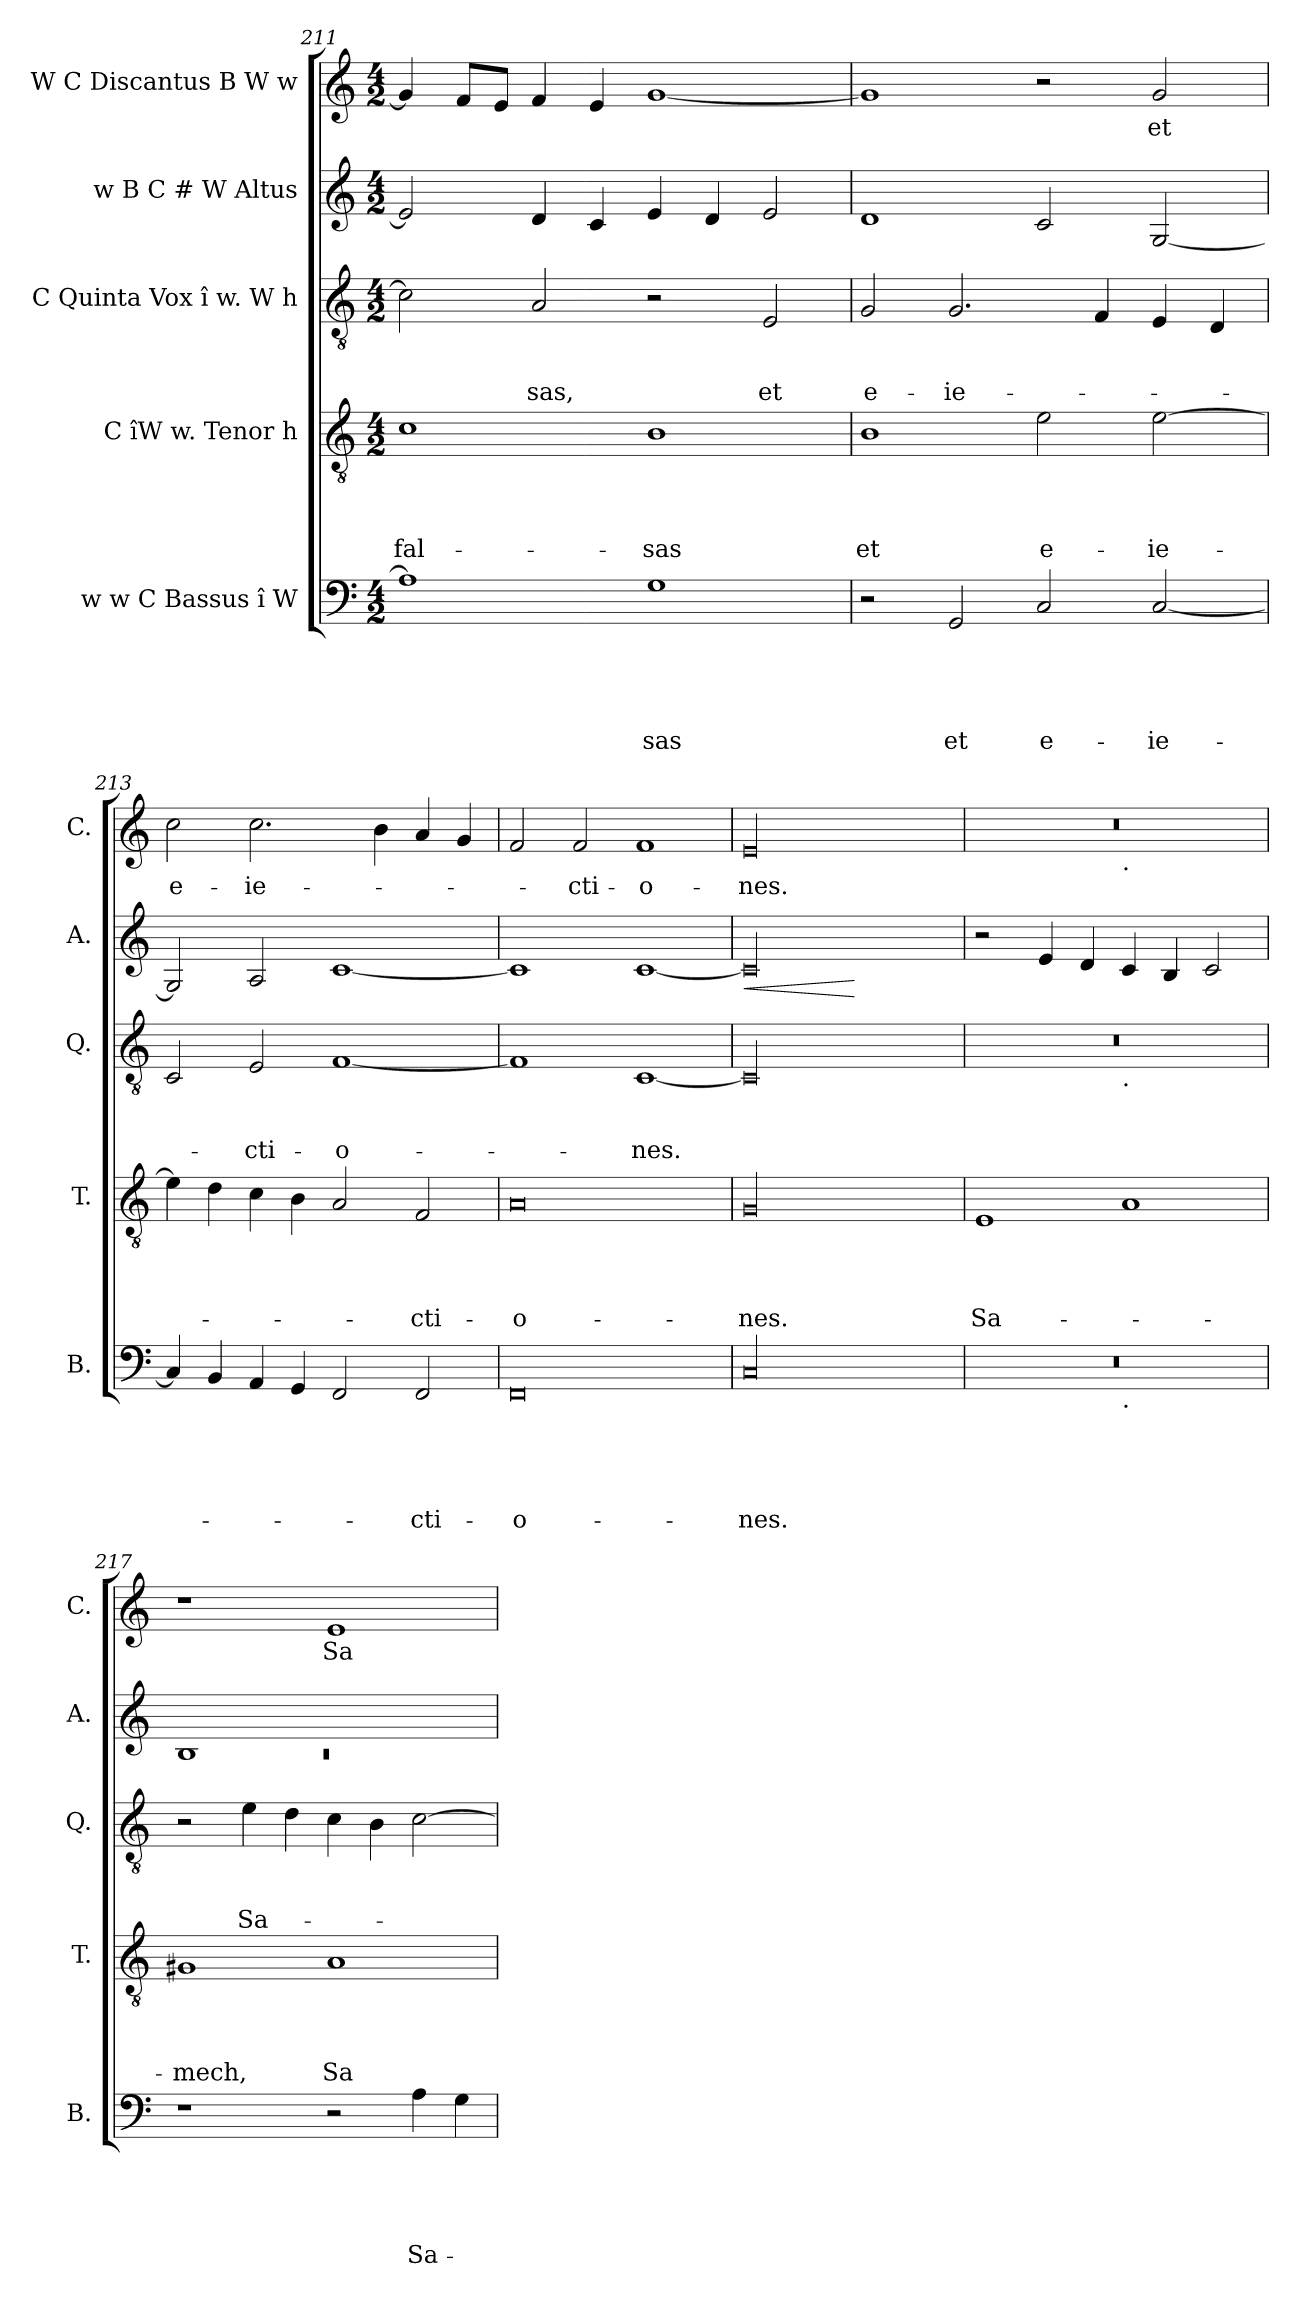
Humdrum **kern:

**kern	**text	**text	**text	**text	**text	**kern	**text	**text	**text	**text	**kern	**text	**text	**text	**kern	**dynam	**kern	**text
*part5	*part5	*part5	*part5	*part5	*part5	*part4	*part4	*part4	*part4	*part4	*part3	*part3	*part3	*part3	*part2	*part2	*part1	*part1
*staff5	*staff5	*staff5	*staff5	*staff5	*staff5	*staff4	*staff4	*staff4	*staff4	*staff4	*staff3	*staff3	*staff3	*staff3	*staff2	*staff2	*staff1	*staff1
*I"w w C Bassus î W	*	*	*	*	*	*I"C îW w. Tenor h	*	*	*	*	*I"C Quinta Vox î w. W h	*	*	*	*I"w B C # W Altus	*	*I"W C Discantus B W w	*
*I'B.	*	*	*	*	*	*I'T.	*	*	*	*	*I'Q.	*	*	*	*I'A.	*	*I'C.	*
*clefF4	*	*	*	*	*	*clefGv2	*	*	*	*	*clefGv2	*	*	*	*clefG2	*	*clefG2	*
*k[]	*	*	*	*	*	*k[]	*	*	*	*	*k[]	*	*	*	*k[]	*	*k[]	*
*C:	*	*	*	*	*	*C:	*	*	*	*	*C:	*	*	*	*C:	*	*C:	*
*M4/2	*	*	*	*	*	*M4/2	*	*	*	*	*M4/2	*	*	*	*M4/2	*	*M4/2	*
=211	=211	=211	=211	=211	=211	=211	=211	=211	=211	=211	=211	=211	=211	=211	=211	=211	=211	=211
!	!	!	!	!	!	!	!	!	!	!LO:LY:b	!	!	!	!	!	!	!	!
1A]	.	.	.	.	.	1c	.	.	.	fal-	2c\]	.	.	.	2e/]	.	4g/]	.
.	.	.	.	.	.	.	.	.	.	.	.	.	.	.	.	.	8f/L	.
.	.	.	.	.	.	.	.	.	.	.	.	.	.	.	.	.	8e/J	.
!	!	!	!	!	!	!	!	!	!	!	!	!	!	!LO:LY:b	!	!	!	!
.	.	.	.	.	.	.	.	.	.	.	2A/	.	.	-sas,	4d/	.	4f/	.
.	.	.	.	.	.	.	.	.	.	.	.	.	.	.	4c/	.	4e/	.
!	!	!	!	!	!LO:LY:b	!	!	!	!	!LO:LY:b	!	!	!	!	!	!	!	!
1G	.	.	.	.	-sas	1B	.	.	.	-sas	2r	.	.	.	4e/	.	[<1g	.
.	.	.	.	.	.	.	.	.	.	.	.	.	.	.	4d/	.	.	.
!	!	!	!	!	!	!	!	!	!	!	!	!	!	!LO:LY:b	!	!	!	!
.	.	.	.	.	.	.	.	.	.	.	2E/	.	.	et	2e/	.	.	.
=212	=212	=212	=212	=212	=212	=212	=212	=212	=212	=212	=212	=212	=212	=212	=212	=212	=212	=212
!	!	!	!	!	!	!	!	!	!	!LO:LY:b	!	!	!	!LO:LY:b	!	!	!	!
2r	.	.	.	.	.	1B	.	.	.	et	2G/	.	.	e-	1d	.	1g]	.
!	!	!	!	!	!LO:LY:b	!	!	!	!	!	!	!	!	!LO:LY:b	!	!	!	!
2GG/	.	.	.	.	et	.	.	.	.	.	2.G/	.	.	-ie-	.	.	.	.
!	!	!	!	!	!LO:LY:b	!	!	!	!	!LO:LY:b	!	!	!	!	!	!	!	!
2C/	.	.	.	.	e-	2e\	.	.	.	e-	.	.	.	.	2c/	.	2r	.
.	.	.	.	.	.	.	.	.	.	.	4F/	.	.	.	.	.	.	.
!	!	!	!	!	!LO:LY:b	!	!	!	!	!LO:LY:b	!	!	!	!	!	!	!	!LO:LY:b
[<2C/	.	.	.	.	-ie-	[<2e\	.	.	.	-ie-	4E/	.	.	.	[<2G/	.	2g/	et
.	.	.	.	.	.	.	.	.	.	.	4D/	.	.	.	.	.	.	.
!!LO:LB:g=z
=213	=213	=213	=213	=213	=213	=213	=213	=213	=213	=213	=213	=213	=213	=213	=213	=213	=213	=213
!	!	!	!	!	!	!	!	!	!	!	!	!	!	!	!	!	!	!LO:LY:b
4C/]	.	.	.	.	.	4e\]	.	.	.	.	2C/	.	.	.	2G/]	.	2cc\	e-
4BB/	.	.	.	.	.	4d\	.	.	.	.	.	.	.	.	.	.	.	.
!	!	!	!	!	!	!	!	!	!	!	!	!	!	!LO:LY:b	!	!	!	!LO:LY:b
4AA/	.	.	.	.	.	4c\	.	.	.	.	2E/	.	.	-cti-	2A/	.	2.cc\	-ie-
4GG/	.	.	.	.	.	4B\	.	.	.	.	.	.	.	.	.	.	.	.
!	!	!	!	!	!	!	!	!	!	!	!	!	!	!LO:LY:b:rj	!	!	!	!
2FF/	.	.	.	.	.	2A/	.	.	.	.	[<1F	.	.	-o-	[<1c	.	.	.
.	.	.	.	.	.	.	.	.	.	.	.	.	.	.	.	.	4b\	.
!	!	!	!	!	!LO:LY:b	!	!	!	!	!LO:LY:b	!	!	!	!	!	!	!	!
2FF/	.	.	.	.	-cti-	2F/	.	.	.	-cti-	.	.	.	.	.	.	4a/	.
.	.	.	.	.	.	.	.	.	.	.	.	.	.	.	.	.	4g/	.
=214	=214	=214	=214	=214	=214	=214	=214	=214	=214	=214	=214	=214	=214	=214	=214	=214	=214	=214
!	!	!	!	!	!LO:LY:b:rj	!	!	!	!	!LO:LY:b:rj	!	!	!	!	!	!	!	!
0FF	.	.	.	.	-o-	0A	.	.	.	-o-	1F]	.	.	.	1c]	.	2f/	.
!	!	!	!	!	!	!	!	!	!	!	!	!	!	!	!	!	!	!LO:LY:b
.	.	.	.	.	.	.	.	.	.	.	.	.	.	.	.	.	2f/	-cti-
!	!	!	!	!	!	!	!	!	!	!	!	!	!	!LO:LY:b	!	!	!	!LO:LY:b
.	.	.	.	.	.	.	.	.	.	.	[<1C	.	.	-nes.	[<1c	.	1f	-o-
=215	=215	=215	=215	=215	=215	=215	=215	=215	=215	=215	=215	=215	=215	=215	=215	=215	=215	=215
!	!	!	!	!	!LO:LY:b	!	!	!	!	!LO:LY:b	!	!	!	!	!	!LO:HP:b	!	!LO:LY:b
00C	.	.	.	.	-nes.	00G	.	.	.	-nes.	00C]	.	.	.	00c]	<	00e	-nes.
.	.	.	.	.	.	.	.	.	.	.	.	.	.	.	.	[	.	.
!!LO:PB:g=z
=216	=216	=216	=216	=216	=216	=216	=216	=216	=216	=216	=216	=216	=216	=216	=216	=216	=216	=216
!	!	!	!	!	!	!	!	!	!	!LO:LY:b	!	!	!	!	!	!	!	!
*^	*	*	*	*	*	*	*	*	*	*	*^	*	*	*	*	*	*^	*
0r	1ryy	.	.	.	.	.	1E	.	.	.	Sa-	0r	1ryy	.	.	.	2r	.	0r	1ryy	.
.	.	.	.	.	.	.	.	.	.	.	.	.	.	.	.	.	4e/	.	.	.	.
.	.	.	.	.	.	.	.	.	.	.	.	.	.	.	.	.	4d/	.	.	.	.
!	!	!	!	!	!	!	!	!	!	!	!	!	!	!	!	!	!	!	!	!LO:TX:b:t=.	!
!	!	!	!	!	!	!	!	!	!	!	!	!	!LO:TX:b:t=.	!	!	!	!	!	!	!	!
!	!LO:TX:b:t=.	!	!	!	!	!	!	!	!	!	!	!	!	!	!	!	!	!	!	!	!
.	1ryy	.	.	.	.	.	1A	.	.	.	.	.	1ryy	.	.	.	4c/	.	.	1ryy	.
.	.	.	.	.	.	.	.	.	.	.	.	.	.	.	.	.	4B/	.	.	.	.
.	.	.	.	.	.	.	.	.	.	.	.	.	.	.	.	.	2c/	.	.	.	.
=217	=217	=217	=217	=217	=217	=217	=217	=217	=217	=217	=217	=217	=217	=217	=217	=217	=217	=217	=217	=217	=217
*	*	*	*	*	*	*	*	*	*	*	*	*	*	*	*	*	*^	*	*	*	*
!	!	!	!	!	!	!	!	!	!	!	!LO:LY:b	!	!	!	!	!	!	!LO:N:vis=1	!	!	!	!
*v	*v	*	*	*	*	*	*	*	*	*	*	*v	*v	*	*	*	*	*	*	*v	*v	*
1r	.	.	.	.	.	1G#X	.	.	.	-mech,	2r	.	.	.	1B	0rc	.	1r	.
!	!	!	!	!	!	!	!	!	!	!	!	!	!	!LO:LY:b	!	!	!	!	!
.	.	.	.	.	.	.	.	.	.	.	4e\	.	.	Sa-	.	.	.	.	.
.	.	.	.	.	.	.	.	.	.	.	4d\	.	.	.	.	.	.	.	.
!	!	!	!	!	!	!	!	!	!	!LO:LY:b	!	!	!	!	!	!	!	!	!LO:LY:b
2r	.	.	.	.	.	1A	.	.	.	Sa-	4c\	.	.	.	1ryy	.	.	1e	Sa-
.	.	.	.	.	.	.	.	.	.	.	4B\	.	.	.	.	.	.	.	.
!	!	!	!	!	!LO:LY:b	!	!	!	!	!	!	!	!	!	!	!	!	!	!
4A\	.	.	.	.	Sa-	.	.	.	.	.	[>2c\	.	.	.	.	.	.	.	.
4G\	.	.	.	.	.	.	.	.	.	.	.	.	.	.	.	.	.	.	.
*	*	*	*	*	*	*	*	*	*	*	*	*	*	*	*v	*v	*	*	*
=	=	=	=	=	=	=	=	=	=	=	=	=	=	=	=	=	=	=
*-	*-	*-	*-	*-	*-	*-	*-	*-	*-	*-	*-	*-	*-	*-	*-	*-	*-	*-
